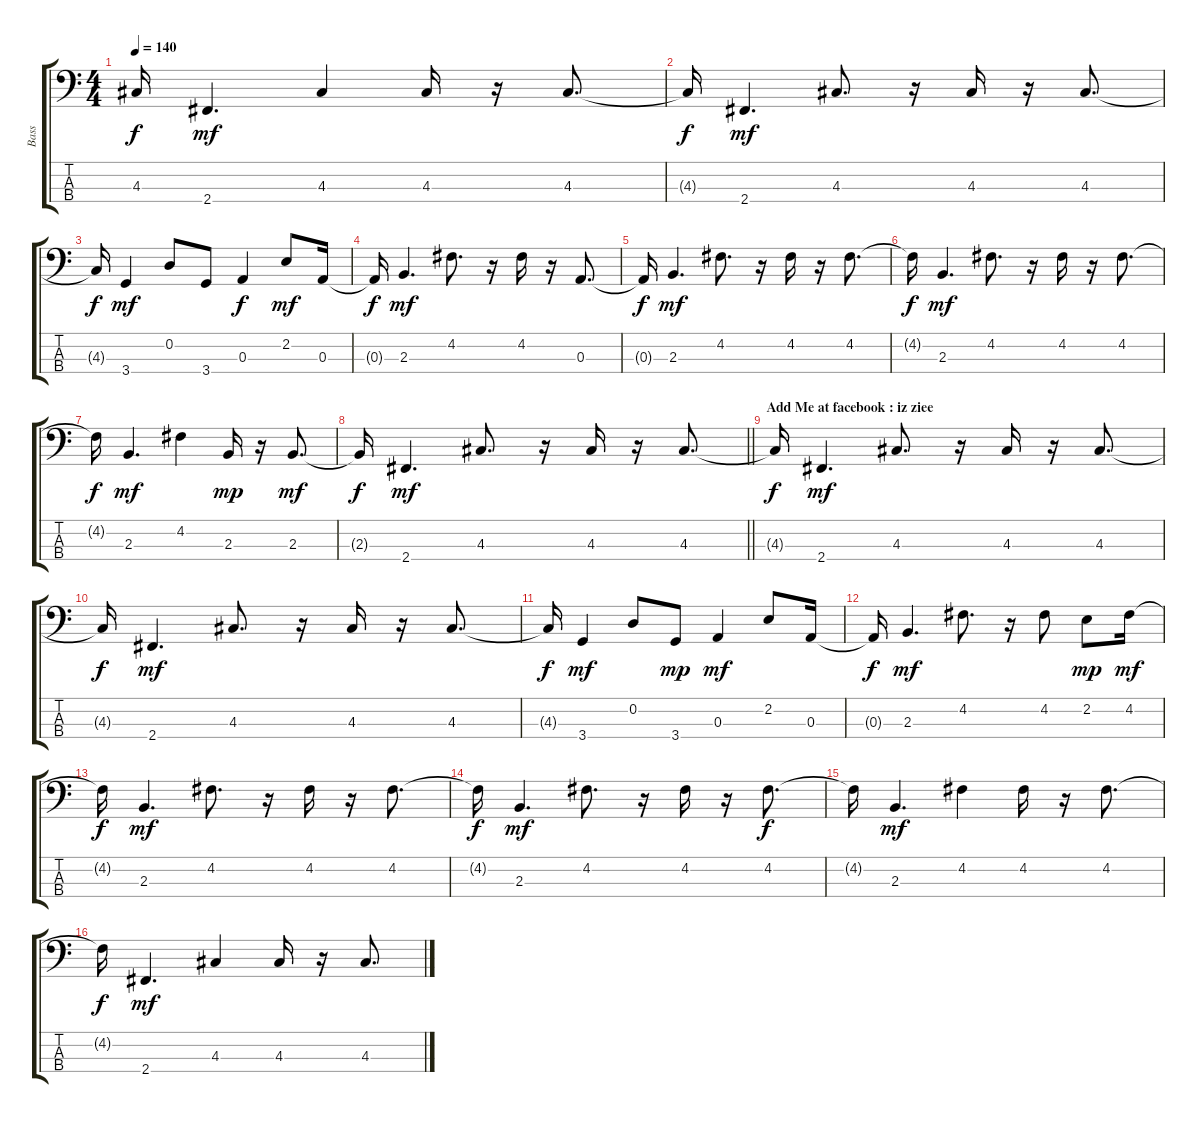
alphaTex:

\track ("Bass" "Bass") {instrument electricbassfinger}
\staff {score tabs}
\tuning (G2 D2 A1 E1) {hide}
\ts (4 4)
\tempo 140
\clef f4
\ks c
4.3{t}.16{dy f} 2.4.4{d dy mf} 4.3.4 4.3.16 r.16 4.3.8{d} |
4.3{t}.16{dy f} 2.4.4{d dy mf} 4.3.8{d} r.16 4.3.16 r.16 4.3.8{d} |
4.3{t}.16{dy f} 3.4.4{dy mf} 0.2.8 3.4.8 0.3.4{dy f} 2.2.8{dy mf} 0.3.16 |
0.3{t}.16{dy f} 2.3.4{d dy mf} 4.2.8{d} r.16 4.2.16 r.16 0.3.8{d} |
0.3{t}.16{dy f} 2.3.4{d dy mf} 4.2.8{d} r.16 4.2.16 r.16 4.2.8{d} |
4.2{t}.16{dy f} 2.3.4{d dy mf} 4.2.8{d} r.16 4.2.16 r.16 4.2.8{d} |
4.2{t}.16{dy f} 2.3.4{d dy mf} 4.2.4 2.3.16{dy mp} r.16 2.3.8{d dy mf} |
\barLineRight lightlight
2.3{t}.16{dy f} 2.4.4{d dy mf} 4.3.8{d} r.16 4.3.16 r.16 4.3.8{d} |
\section ("" "Add Me at facebook : iz ziee")
4.3{t}.16{dy f} 2.4.4{d dy mf} 4.3.8{d} r.16 4.3.16 r.16 4.3.8{d} |
4.3{t}.16{dy f} 2.4.4{d dy mf} 4.3.8{d} r.16 4.3.16 r.16 4.3.8{d} |
4.3{t}.16{dy f} 3.4.4{dy mf} 0.2.8 3.4.8{dy mp} 0.3.4{dy mf} 2.2.8 0.3.16 |
0.3{t}.16{dy f} 2.3.4{d dy mf} 4.2.8{d} r.16 4.2.8 2.2.8{dy mp} 4.2.16{dy mf} |
4.2{t}.16{dy f} 2.3.4{d dy mf} 4.2.8{d} r.16 4.2.16 r.16 4.2.8{d} |
4.2{t}.16{dy f} 2.3.4{d dy mf} 4.2.8{d} r.16 4.2.16 r.16 4.2.8{d dy f} |
4.2{t}.16 2.3.4{d dy mf} 4.2.4 4.2.16 r.16 4.2.8{d} |
4.2{t}.16{dy f} 2.4.4{d dy mf} 4.3.4 4.3.16 r.16 4.3.8{d}
